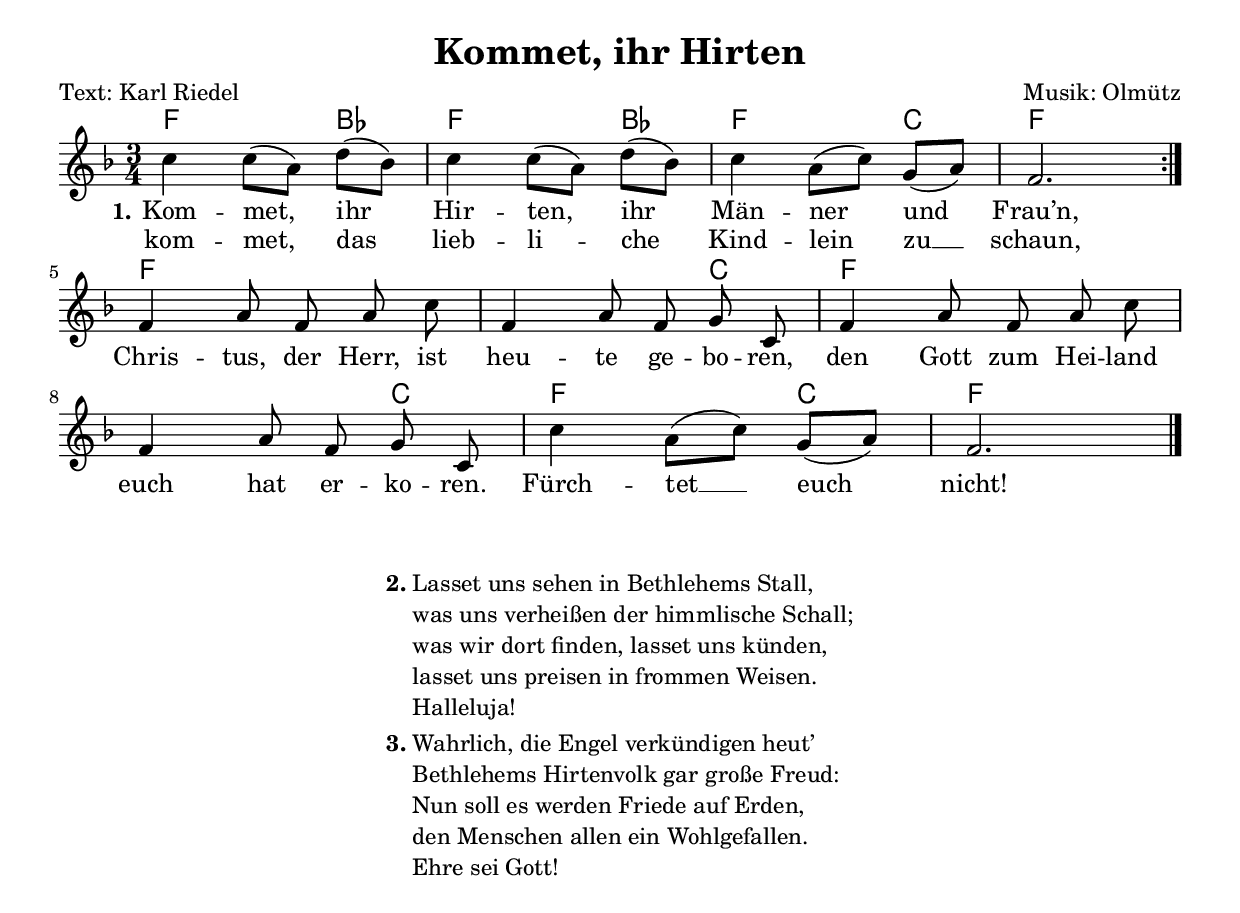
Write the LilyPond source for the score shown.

\version "2.12.3"

\include "default.ly"

\header {
  title = "Kommet, ihr Hirten"
  poet = "Text: Karl Riedel"
  composer = "Musik: Olmütz"
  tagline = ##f
}



akkorde = \chordmode {
  f2 bes4 f2 bes4 f2 c4 f2. f1*5/4 c4 f1*5/4 c4 f2 c4 f2.
}
melodie = \relative c' {
  \clef treble
  \time 3/4
  \key f\major
  \autoBeamOff
  \repeat volta 2 {
    c'4 c8([ a)] d[( bes)] | c4 c8[( a)] d[( bes)] |
    c4 a8[( c)] g[( a)] | f2.
  }
  \break
  f4 a8 f a c | f,4 a8 f g c, |
  f4 a8 f a c | f,4 a8 f g c, |
  c'4 a8[( c)] g[( a)] | f2. \bar "|."
}
text = \lyricmode {
  \set stanza = "1."
  Kom -- met, ihr Hir -- ten, ihr Män -- ner und Frau’n,
  Chris -- tus, der Herr, ist heu -- te ge -- bo -- ren,
  den Gott zum Hei -- land euch hat er -- ko -- ren.
  Fürch -- tet __ euch nicht!
}
wdh = \lyricmode {
  kom -- met, das lieb -- li -- che Kind -- lein zu __ schaun,
}
\score {
  <<
    \new ChordNames { \akkorde }
    \new Voice = "Lied" { \melodie }
    \new Lyrics \lyricsto "Lied" { \text }
    \new Lyrics \lyricsto "Lied" { \wdh }
  >>
  \layout{}
  %\midi {\context {  \Score  tempoWholesPerMinute = #(ly:make-moment 110 4)  } }
}

\markup {
  \fill-line {
    \column {
      \hspace #0.1
      \line {
	\bold "2."
        \column {
          "Lasset uns sehen in Bethlehems Stall,"
	  "was uns verheißen der himmlische Schall;"
	  "was wir dort finden, lasset uns künden,"
	  "lasset uns preisen in frommen Weisen."
	  "Halleluja!"
	}
      }
      \hspace #0.1
      \line {
	\bold "3."
        \column {
          "Wahrlich, die Engel verkündigen heut’"
	  "Bethlehems Hirtenvolk gar große Freud:"
	  "Nun soll es werden Friede auf Erden,"
	  "den Menschen allen ein Wohlgefallen."
	  "Ehre sei Gott!"
        }
      }
    }
  }
}
